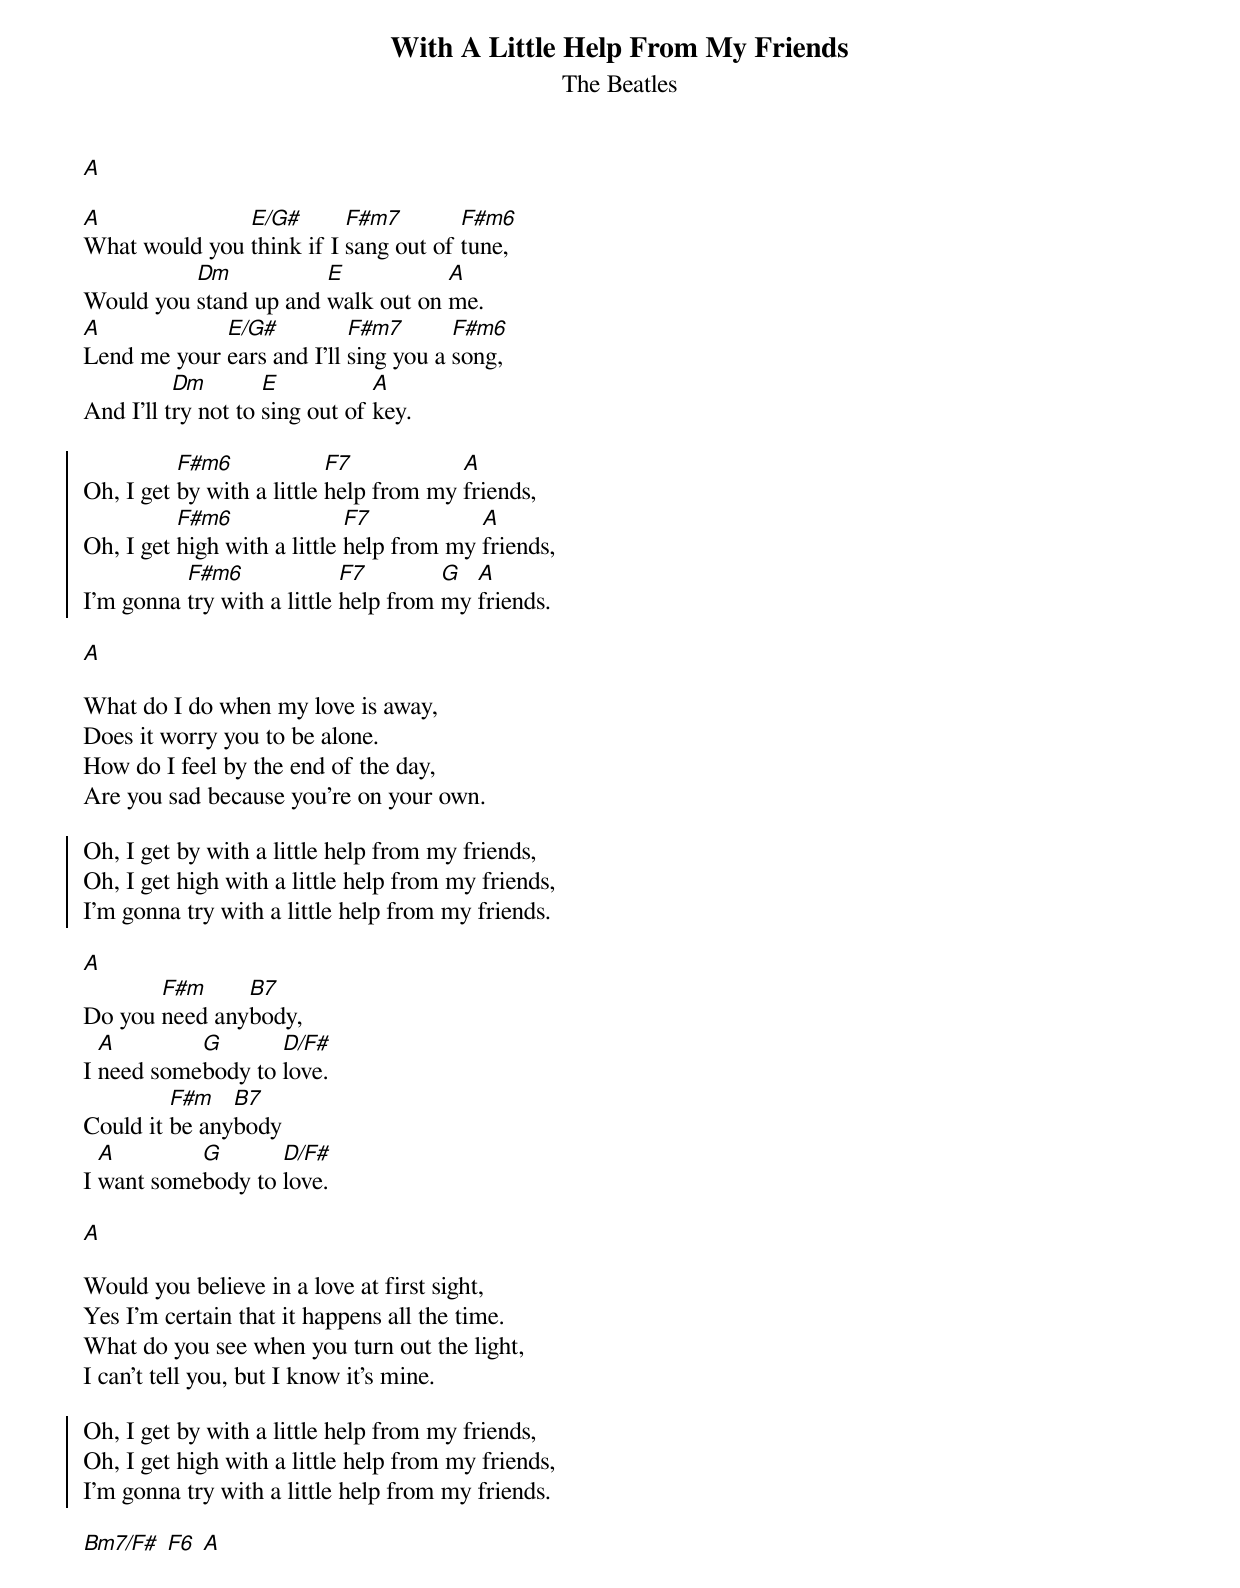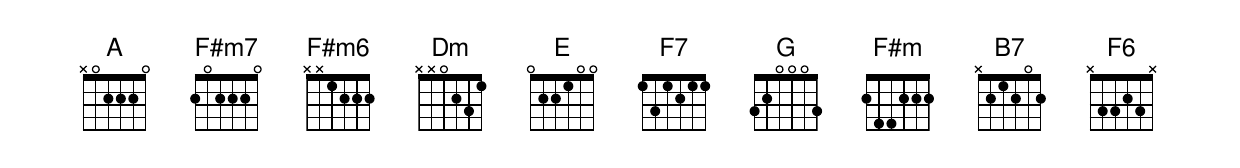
{t:With A Little Help From My Friends}
{st:The Beatles}
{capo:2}

[A]

[A]What would you [E/G#]think if I [F#m7]sang out of [F#m6]tune,
Would you [Dm]stand up and [E]walk out on [A]me.
[A]Lend me your [E/G#]ears and I'll [F#m7]sing you a [F#m6]song,
And I'll t[Dm]ry not to [E]sing out of [A]key.

{soc}
Oh, I get [F#m6]by with a little [F7]help from my [A]friends,
Oh, I get [F#m6]high with a little [F7]help from my [A]friends,
I'm gonna [F#m6]try with a little [F7]help from [G]my [A]friends.
{eoc}

[A]

What do I do when my love is away,
Does it worry you to be alone.
How do I feel by the end of the day,
Are you sad because you're on your own.

{soc}
Oh, I get by with a little help from my friends,
Oh, I get high with a little help from my friends,
I'm gonna try with a little help from my friends.
{eoc}

[A]
Do you [F#m]need any[B7]body,
I [A]need some[G]body to [D/F#]love.
Could it [F#m]be any[B7]body
I [A]want some[G]body to [D/F#]love.

[A]

Would you believe in a love at first sight,
Yes I'm certain that it happens all the time.
What do you see when you turn out the light,
I can't tell you, but I know it's mine.

{soc}
Oh, I get by with a little help from my friends,
Oh, I get high with a little help from my friends,
I'm gonna try with a little help from my friends.
{eoc}

[Bm7/F#] [F6] [A]
